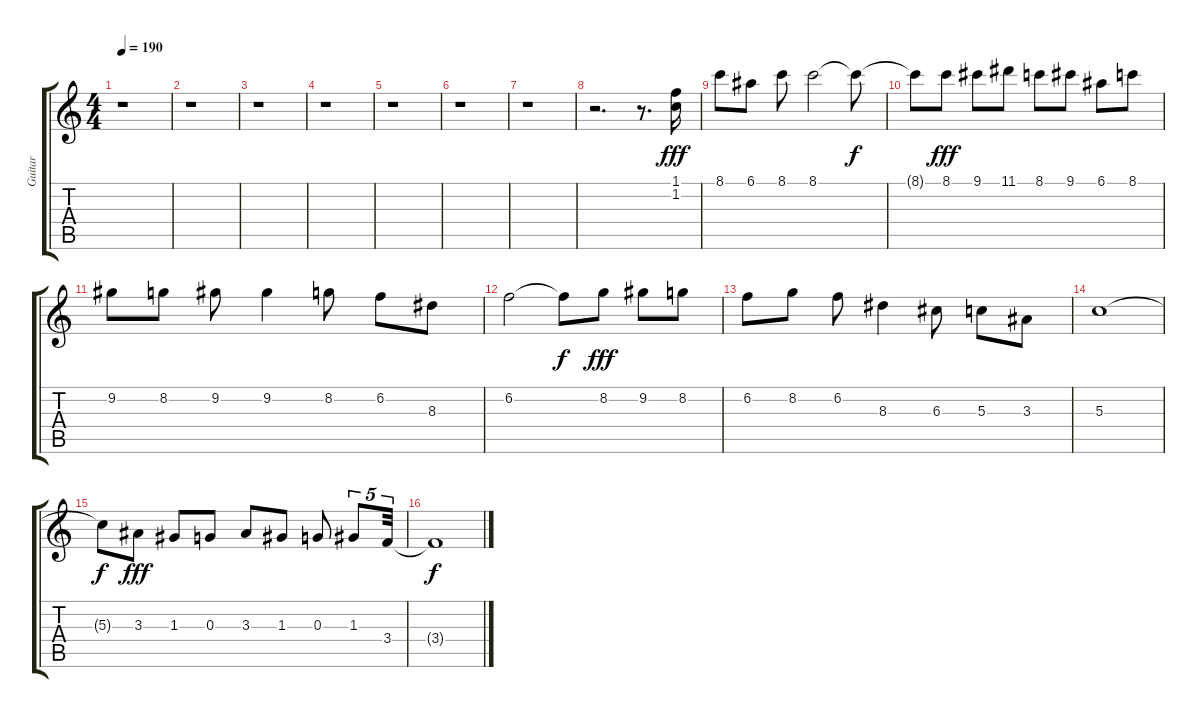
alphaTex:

\track ("Guitar" "Guitar") {instrument acousticguitarsteel}
\staff {score tabs}
\tuning (E4 B3 G3 D3 A2 E2) {hide}
\ts (4 4)
\tempo 190
\clef g2
\ks c
r.1{dy p} |
r.1 |
r.1 |
r.1 |
r.1 |
r.1 |
r.1 |
r.2{d} r.8{d} (1.1 1.2).16{dy fff} |
8.1.8 6.1.8 8.1.8 8.1.2 8.1{t}.8{dy f} |
8.1{t}.8 8.1.8{dy fff} 9.1.8 11.1.8 8.1.8 9.1.8 6.1.8 8.1.8 |
9.2.8 8.2.8 9.2.8 9.2.4 8.2.8 6.2.8 8.3.8 |
6.2.2 6.2{t}.8{dy f} 8.2.8{dy fff} 9.2.8 8.2.8 |
6.2.8 8.2.8 6.2.8 8.3.4 6.3.8 5.3.8 3.3.8 |
5.3.1 |
5.3{t}.8{dy f} 3.3.8{dy fff} 1.3.8 0.3.8 3.3.8 1.3.8 0.3.8 1.3.8{tu (5 4)} 3.4.32{tu (5 4)} |
3.4{t}.1{dy f}
